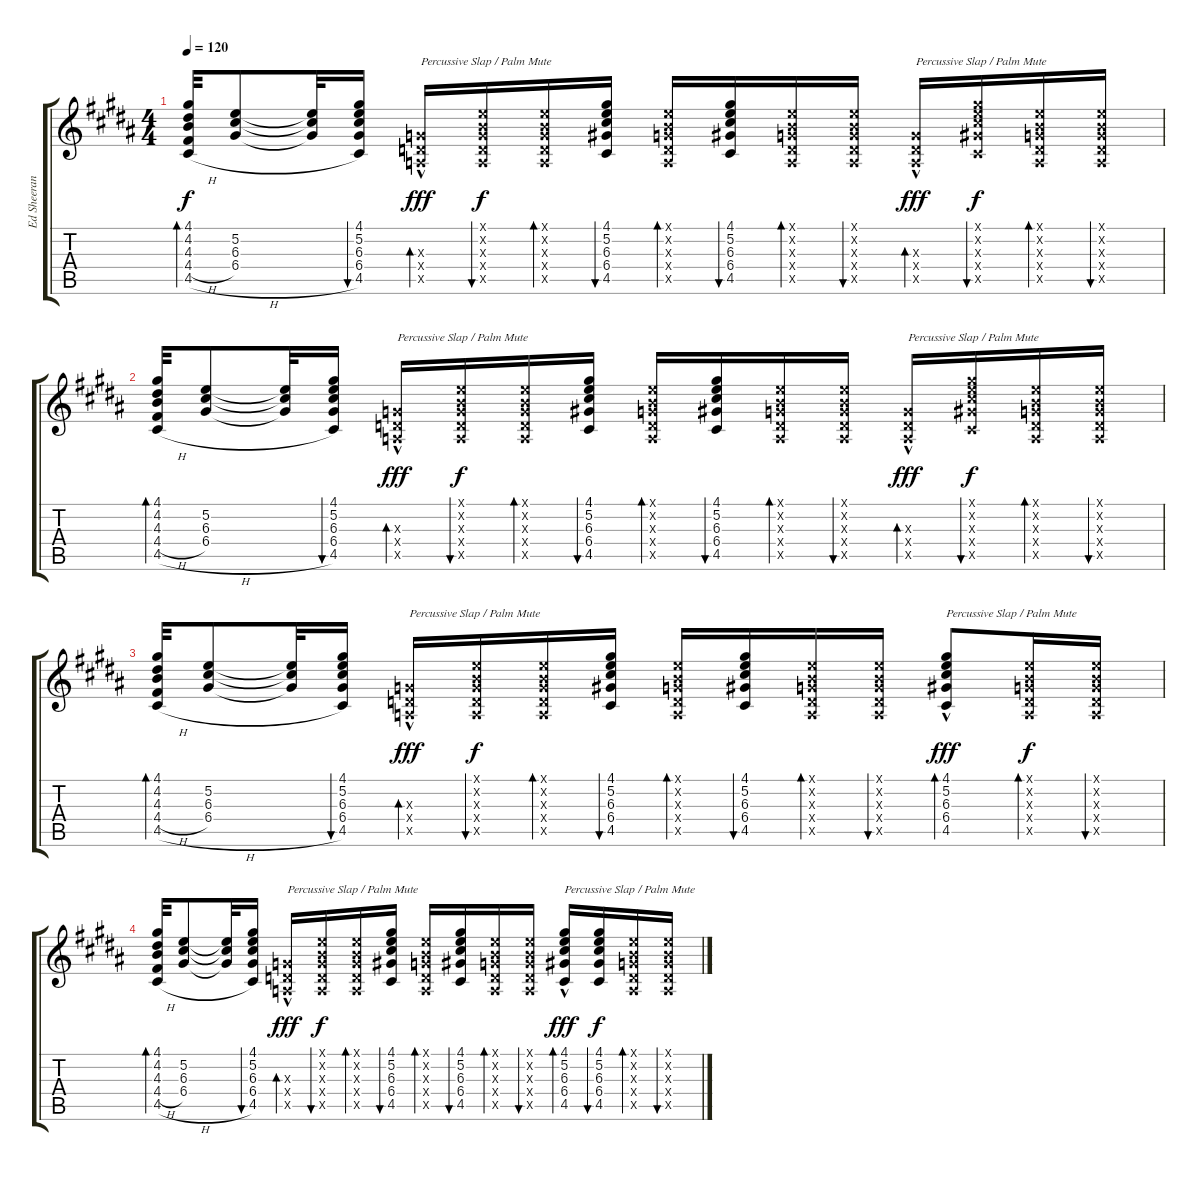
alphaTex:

\track ("Ed Sheeran Acoustic Guitar" "Ed Sheeran") {instrument acousticguitarsteel}
\staff {score tabs}
\tuning (E4 B3 G3 D3 A2 E2) {hide}
\ts (4 4)
\tempo 120
\clef g2
\ks g#minor
(4.1 4.2 4.3 4.4{h} 4.5{h}).32{bd 30 dy f} (5.2 6.3 6.4).8 (5.2{t} 6.3{t} 6.4{t}).32 (4.1 5.2 6.3 6.4 4.5).16{bu 30} (0.3{hac x} 0.4{hac x} 0.5{hac x}).16{bd 30 txt "Percussive Slap / Palm Mute" dy fff} (0.1{x} 0.2{x} 0.3{x} 0.4{x} 0.5{x}).16{bu 30 dy f} (0.1{x} 0.2{x} 0.3{x} 0.4{x} 0.5{x}).16{bd 30} (4.1 5.2 6.3 6.4 4.5).16{bu 30} (0.1{x} 0.2{x} 0.3{x} 0.4{x} 0.5{x}).16{bd 30} (4.1 5.2 6.3 6.4 4.5).16{bu 30} (0.1{x} 0.2{x} 0.3{x} 0.4{x} 0.5{x}).16{bd 30} (0.1{x} 0.2{x} 0.3{x} 0.4{x} 0.5{x}).16{bu 30} (0.3{hac x} 0.4{hac x} 0.5{hac x}).16{bd 30 txt "Percussive Slap / Palm Mute" dy fff} (4.1{x} 5.2{x} 6.3{x} 6.4{x} 4.5{x}).16{bu 30 dy f} (0.1{x} 0.2{x} 0.3{x} 0.4{x} 0.5{x}).16{bd 30} (0.1{x} 0.2{x} 0.3{x} 0.4{x} 0.5{x}).16{bu 30} |
(4.1 4.2 4.3 4.4{h} 4.5{h}).32{bd 30} (5.2 6.3 6.4).8 (5.2{t} 6.3{t} 6.4{t}).32 (4.1 5.2 6.3 6.4 4.5).16{bu 30} (0.3{hac x} 0.4{hac x} 0.5{hac x}).16{bd 30 txt "Percussive Slap / Palm Mute" dy fff} (0.1{x} 0.2{x} 0.3{x} 0.4{x} 0.5{x}).16{bu 30 dy f} (0.1{x} 0.2{x} 0.3{x} 0.4{x} 0.5{x}).16{bd 30} (4.1 5.2 6.3 6.4 4.5).16{bu 30} (0.1{x} 0.2{x} 0.3{x} 0.4{x} 0.5{x}).16{bd 30} (4.1 5.2 6.3 6.4 4.5).16{bu 30} (0.1{x} 0.2{x} 0.3{x} 0.4{x} 0.5{x}).16{bd 30} (0.1{x} 0.2{x} 0.3{x} 0.4{x} 0.5{x}).16{bu 30} (0.3{hac x} 0.4{hac x} 0.5{hac x}).16{bd 30 txt "Percussive Slap / Palm Mute" dy fff} (4.1{x} 5.2{x} 6.3{x} 6.4{x} 4.5{x}).16{bu 30 dy f} (0.1{x} 0.2{x} 0.3{x} 0.4{x} 0.5{x}).16{bd 30} (0.1{x} 0.2{x} 0.3{x} 0.4{x} 0.5{x}).16{bu 30} |
(4.1 4.2 4.3 4.4{h} 4.5{h}).32{bd 30} (5.2 6.3 6.4).8 (5.2{t} 6.3{t} 6.4{t}).32 (4.1 5.2 6.3 6.4 4.5).16{bu 30} (0.3{hac x} 0.4{hac x} 0.5{hac x}).16{bd 30 txt "Percussive Slap / Palm Mute" dy fff} (0.1{x} 0.2{x} 0.3{x} 0.4{x} 0.5{x}).16{bu 30 dy f} (0.1{x} 0.2{x} 0.3{x} 0.4{x} 0.5{x}).16{bd 30} (4.1 5.2 6.3 6.4 4.5).16{bu 30} (0.1{x} 0.2{x} 0.3{x} 0.4{x} 0.5{x}).16{bd 30} (4.1 5.2 6.3 6.4 4.5).16{bu 30} (0.1{x} 0.2{x} 0.3{x} 0.4{x} 0.5{x}).16{bd 30} (0.1{x} 0.2{x} 0.3{x} 0.4{x} 0.5{x}).16{bu 30} (4.1{hac} 5.2{hac} 6.3{hac} 6.4{hac} 4.5{hac}).8{bd 30 txt "Percussive Slap / Palm Mute" dy fff} (0.1{x} 0.2{x} 0.3{x} 0.4{x} 0.5{x}).16{bd 30 dy f} (0.1{x} 0.2{x} 0.3{x} 0.4{x} 0.5{x}).16{bu 30} |
(4.1 4.2 4.3 4.4{h} 4.5{h}).32{bd 30} (5.2 6.3 6.4).8 (5.2{t} 6.3{t} 6.4{t}).32 (4.1 5.2 6.3 6.4 4.5).16{bu 30} (0.3{hac x} 0.4{hac x} 0.5{hac x}).16{bd 30 txt "Percussive Slap / Palm Mute" dy fff} (0.1{x} 0.2{x} 0.3{x} 0.4{x} 0.5{x}).16{bu 30 dy f} (0.1{x} 0.2{x} 0.3{x} 0.4{x} 0.5{x}).16{bd 30} (4.1 5.2 6.3 6.4 4.5).16{bu 30} (0.1{x} 0.2{x} 0.3{x} 0.4{x} 0.5{x}).16{bd 30} (4.1 5.2 6.3 6.4 4.5).16{bu 30} (0.1{x} 0.2{x} 0.3{x} 0.4{x} 0.5{x}).16{bd 30} (0.1{x} 0.2{x} 0.3{x} 0.4{x} 0.5{x}).16{bu 30} (4.1{hac} 5.2{hac} 6.3{hac} 6.4{hac} 4.5{hac}).16{bd 30 txt "Percussive Slap / Palm Mute" dy fff} (4.1 5.2 6.3 6.4 4.5).16{bu 30 dy f} (0.1{x} 0.2{x} 0.3{x} 0.4{x} 0.5{x}).16{bd 30} (0.1{x} 0.2{x} 0.3{x} 0.4{x} 0.5{x}).16{bu 30}
